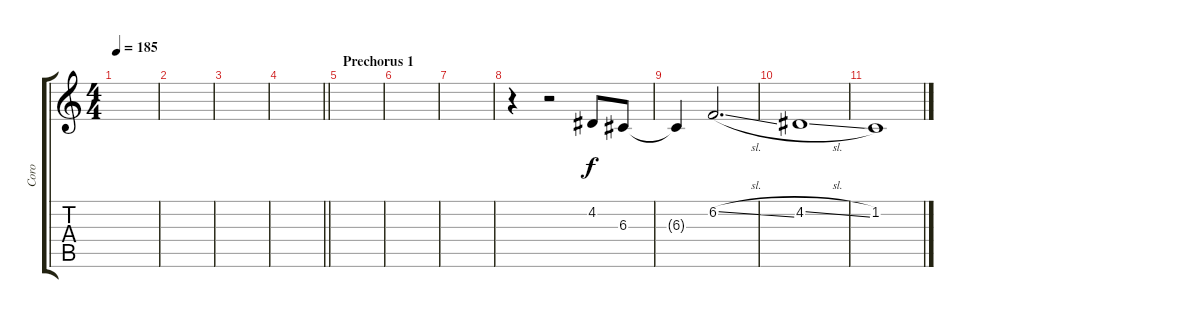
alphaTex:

\track ("Coro" "Coro") {instrument altosax}
\staff {score tabs}
\tuning (E4 B3 G3 D3 A2 E2) {hide}
\ts (4 4)
\tempo 185
\clef g2
\ks c
|
|
|
\barLineRight lightlight
|
\section ("" "Prechorus 1")
|
|
|
r.4 r.2 4.2.8 6.3.8 |
6.3{t}.4 6.2{sl}.2{d} |
4.2{sl}.1 |
1.2.1
